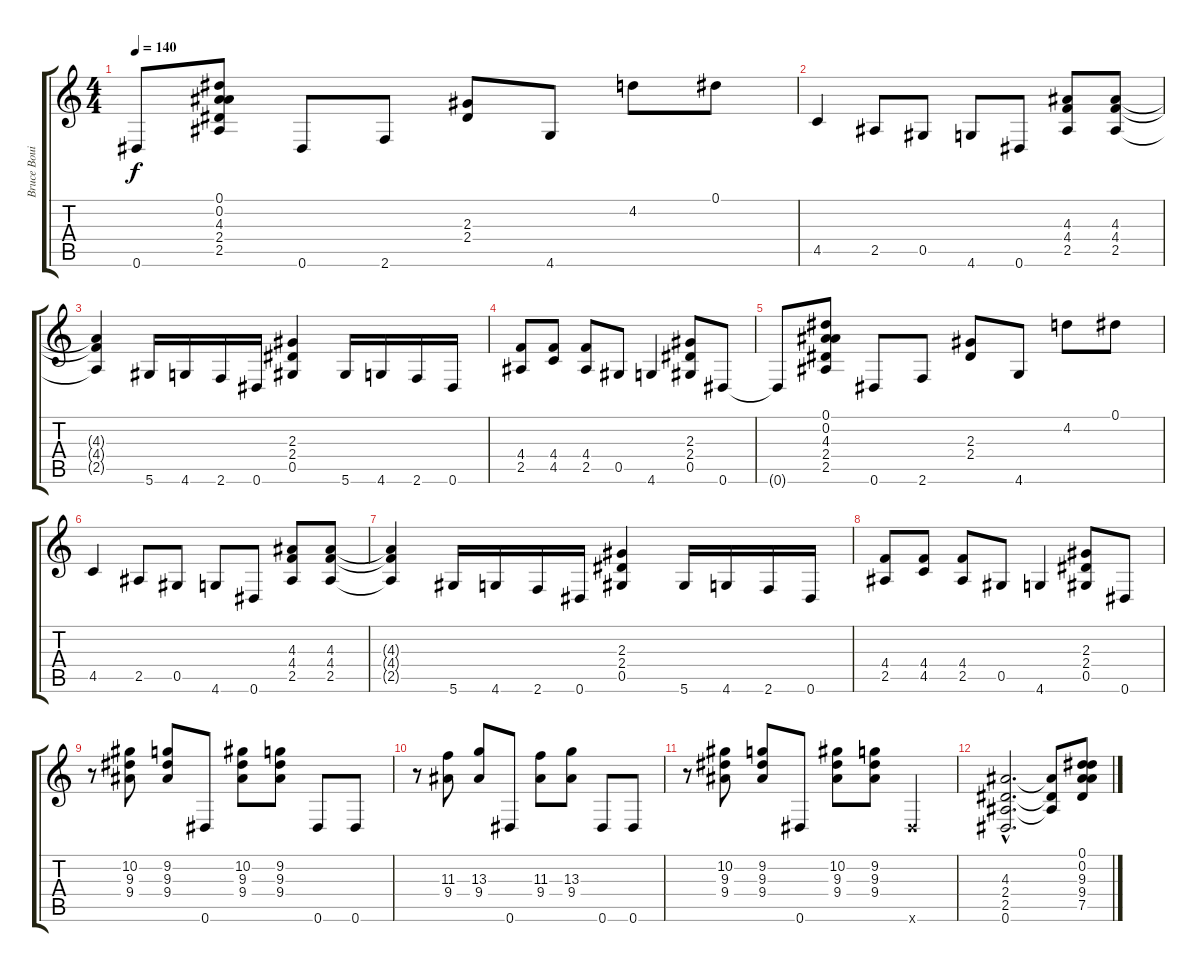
\track ("Bruce Bouillet" "Bruce Boui") {instrument distortionguitar}
\staff {score tabs}
\tuning (Eb4 Bb3 Gb3 Db3 Ab2 Eb2) {hide}
\ts (4 4)
\tempo 140
\clef g2
\ks c
0.6{t}.8{dy f} (0.1 0.2 4.3 2.4 2.5).8 0.6.8 2.6.8 (2.3 2.4).8 4.6.8 4.2.8 0.1.8 |
4.5.4 2.5.8 0.5.8 4.6.8 0.6.8 (4.3 4.4 2.5).8 (4.3 4.4 2.5).8 |
(4.3{t} 4.4{t} 2.5{t}).4 5.6.16 4.6.16 2.6.16 0.6.16 (2.3 2.4 0.5).4 5.6.16 4.6.16 2.6.16 0.6.16 |
(4.4 2.5).8 (4.4 4.5).8 (4.4 2.5).8 0.5.8 4.6.4 (2.3 2.4 0.5).8 0.6.8 |
0.6{t}.8 (0.1 0.2 4.3 2.4 2.5).8 0.6.8 2.6.8 (2.3 2.4).8 4.6.8 4.2.8 0.1.8 |
4.5.4 2.5.8 0.5.8 4.6.8 0.6.8 (4.3 4.4 2.5).8 (4.3 4.4 2.5).8 |
(4.3{t} 4.4{t} 2.5{t}).4 5.6.16 4.6.16 2.6.16 0.6.16 (2.3 2.4 0.5).4 5.6.16 4.6.16 2.6.16 0.6.16 |
(4.4 2.5).8 (4.4 4.5).8 (4.4 2.5).8 0.5.8 4.6.4 (2.3 2.4 0.5).8 0.6.8 |
r.8 (10.2 9.3 9.4).8 (9.2 9.3 9.4).8 0.6.8 (10.2 9.3 9.4).8 (9.2 9.3 9.4).8 0.6.8 0.6.8 |
r.8 (11.3 9.4).8 (13.3 9.4).8 0.6.8 (11.3 9.4).8 (13.3 9.4).8 0.6.8 0.6.8 |
r.8 (10.2 9.3 9.4).8 (9.2 9.3 9.4).8 0.6.8 (10.2 9.3 9.4).8 (9.2 9.3 9.4).8 0.6{x}.4 |
(4.3{hac} 2.4{hac} 2.5{hac} 0.6{hac}).2{d} (4.3{t} 2.4{t} 2.5{t}).8 (0.1 0.2 9.3 9.4 7.5).8
